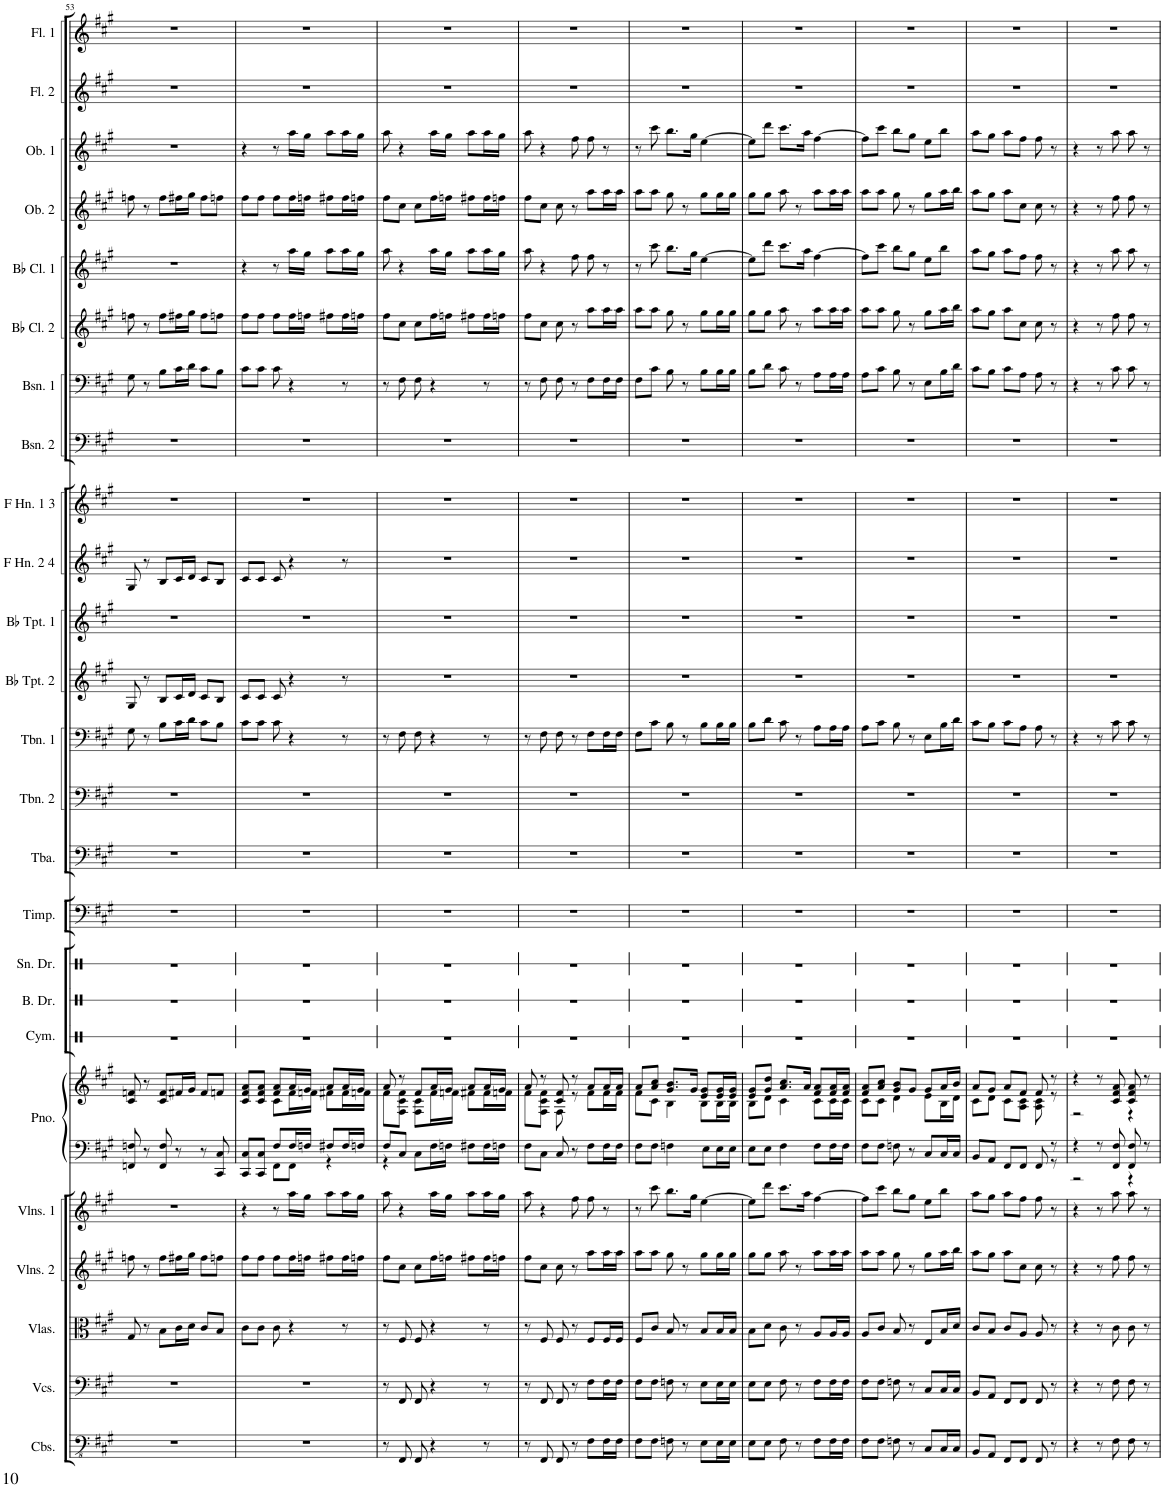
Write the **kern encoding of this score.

**kern	**kern	**kern	**kern	**kern	**kern	**kern	**kern	**kern	**kern	**kern	**kern	**kern	**kern	**kern	**kern	**kern	**kern	**kern	**kern	**kern	**kern	**kern	**kern	**kern	**kern
*part25	*part24	*part23	*part22	*part21	*part20	*part20	*part19	*part18	*part17	*part16	*part15	*part14	*part13	*part12	*part11	*part10	*part9	*part8	*part7	*part6	*part5	*part4	*part3	*part2	*part1
*staff26	*staff25	*staff24	*staff23	*staff22	*staff21	*staff20	*staff19	*staff18	*staff17	*staff16	*staff15	*staff14	*staff13	*staff12	*staff11	*staff10	*staff9	*staff8	*staff7	*staff6	*staff5	*staff4	*staff3	*staff2	*staff1
*I"Contrabasses	*I"Violoncellos	*I"Violas	*I"Violins 2	*I"Violins 1	*I"Piano	*	*I"Cymbal	*I"Bass Drum	*I"Snare Drum	*I"Timpani	*I"Tuba	*I"Trombone 2	*I"Trombone 1	*I"Bb Trumpet 2	*I"Bb Trumpet 1	*I"F Horn 2 &amp; 4	*I"F Horn 1 &amp; 3	*I"Bassoon 2	*I"Bassoon 1	*I"Bb Clarinet 2	*I"Bb Clarinet 1	*I"Oboe 2	*I"Oboe 1	*I"Flute 2	*I"Flute 1
*I'Cbs.	*I'Vcs.	*I'Vlas.	*I'Vlns. 2	*I'Vlns. 1	*I'Pno.	*	*I'Cym.	*I'B. Dr.	*I'Sn. Dr.	*I'Timp.	*I'Tba.	*I'Tbn. 2	*I'Tbn. 1	*I'Bb Tpt. 2	*I'Bb Tpt. 1	*I'F Hn. 2 4	*I'F Hn. 1 3	*I'Bsn. 2	*I'Bsn. 1	*I'Bb Cl. 2	*I'Bb Cl. 1	*I'Ob. 2	*I'Ob. 1	*I'Fl. 2	*I'Fl. 1
!!LO:PB:g=z
*clefFv4	*clefF4	*clefC3	*clefG2	*clefG2	*clefF4	*clefG2	*clefX	*clefX	*clefX	*clefF4	*clefF4	*clefF4	*clefF4	*clefG2	*clefG2	*clefG2	*clefG2	*clefF4	*clefF4	*clefG2	*clefG2	*clefG2	*clefG2	*clefG2	*clefG2
*	*	*	*	*	*	*	*	*	*	*	*	*	*	*Trd1c2	*Trd1c2	*Trd4c7	*Trd4c7	*	*	*Trd1c2	*Trd1c2	*	*	*	*
*k[f#c#g#]	*k[f#c#g#]	*k[f#c#g#]	*k[f#c#g#]	*k[f#c#g#]	*k[f#c#g#]	*k[f#c#g#]	*k[]	*k[]	*k[]	*k[f#c#g#]	*k[f#c#g#]	*k[f#c#g#]	*k[f#c#g#]	*k[f#c#g#]	*k[f#c#g#]	*k[f#c#g#]	*k[f#c#g#]	*k[f#c#g#]	*k[f#c#g#]	*k[f#c#g#]	*k[f#c#g#]	*k[f#c#g#]	*k[f#c#g#]	*k[f#c#g#]	*k[f#c#g#]
*M3/4	*M3/4	*M3/4	*M3/4	*M3/4	*M3/4	*M3/4	*M3/4	*M3/4	*M3/4	*M3/4	*M3/4	*M3/4	*M3/4	*M3/4	*M3/4	*M3/4	*M3/4	*M3/4	*M3/4	*M3/4	*M3/4	*M3/4	*M3/4	*M3/4	*M3/4
=53	=53	=53	=53	=53	=53	=53	=53	=53	=53	=53	=53	=53	=53	=53	=53	=53	=53	=53	=53	=53	=53	=53	=53	=53	=53
2.r	2.r	8G#/	8ffn\	2.r	8FFn/ 8Fn/	8c#/ 8fn/	2.r	2.r	2.r	2.r	2.r	2.r	8G#\	8G#/	2.r	8G#/	2.r	2.r	8G#\	8ffn\	2.r	8ffn\	2.r	2.r	2.r
.	.	8r	8r	.	8r	8r	.	.	.	.	.	.	8r	8r	.	8r	.	.	8r	8r	.	8r	.	.	.
.	.	8B\L	8ff\L	.	8FF/ 8F/	8c#/ 8f/L	.	.	.	.	.	.	8B\L	8B/L	.	8B/L	.	.	8B\L	8ff\L	.	8ff\L	.	.	.
.	.	16c#\L	16ff#X\L	.	8r	16f#X/L	.	.	.	.	.	.	16c#\L	16c#/L	.	16c#/L	.	.	16c#\L	16ff#X\L	.	16ff#X\L	.	.	.
.	.	16d\JJ	16gg#\JJ	.	.	16g#/JJ	.	.	.	.	.	.	16d\JJ	16d/JJ	.	16d/JJ	.	.	16d\JJ	16gg#\JJ	.	16gg#\JJ	.	.	.
.	.	8c#/L	8ff#\L	.	8r	8f#/L	.	.	.	.	.	.	8c#\L	8c#/L	.	8c#/L	.	.	8c#\L	8ff#\L	.	8ff#\L	.	.	.
.	.	8B/J	8ffn\J	.	8CC#/ 8C#/	8fn/J	.	.	.	.	.	.	8B\J	8B/J	.	8B/J	.	.	8B\J	8ffn\J	.	8ffn\J	.	.	.
=54	=54	=54	=54	=54	=54	=54	=54	=54	=54	=54	=54	=54	=54	=54	=54	=54	=54	=54	=54	=54	=54	=54	=54	=54	=54
*	*	*	*	*	*^	*^	*	*	*	*	*	*	*	*	*	*	*	*	*	*	*	*	*	*	*
2.r	2.r	8c#\L	8ff#\L	4r	8CC#/ 8C#/L	4ryy	8c#/ 8f#/ 8a/L	4ryy	2.r	2.r	2.r	2.r	2.r	2.r	8c#\L	8c#/L	2.r	8c#/L	2.r	2.r	8c#\L	8ff#\L	4r	8ff#\L	4r	2.r	2.r
.	.	8c#\J	8ff#\J	.	8CC#/ 8C#/J	.	8c#/ 8f#/ 8a/J	.	.	.	.	.	.	.	8c#\J	8c#/J	.	8c#/J	.	.	8c#\J	8ff#\J	.	8ff#\J	.	.	.
.	.	8c#\	8ff#\L	8r	8F#/L	8FF#\L	8f#/ 8a/L	8c#\L	.	.	.	.	.	.	8c#\	8c#/	.	8c#/	.	.	8c#\	8ff#\L	8r	8ff#\L	8r	.	.
.	.	4r	16ff#\L	16aa\LL	16F#/L	8FF#\J	16a/L	16f#\L	.	.	.	.	.	.	4r	4r	.	4r	.	.	4r	16ff#\L	16aa\LL	16ff#\L	16aa\LL	.	.
.	.	.	16ffn\JJ	16gg#\JJ	16Fn/JJ	.	16g#/JJ	16fn\JJ	.	.	.	.	.	.	.	.	.	.	.	.	.	16ffn\JJ	16gg#\JJ	16ffn\JJ	16gg#\JJ	.	.
.	.	.	8ff#X\L	8aa\L	8F#X/L	4r	8a/L	8f#X\L	.	.	.	.	.	.	.	.	.	.	.	.	.	8ff#X\L	8aa\L	8ff#X\L	8aa\L	.	.
.	.	8r	16ff#\L	16aa\L	16F#/L	.	16a/L	16f#\L	.	.	.	.	.	.	8r	8r	.	8r	.	.	8r	16ff#\L	16aa\L	16ff#\L	16aa\L	.	.
.	.	.	16ffn\JJ	16gg#\JJ	16Fn/JJ	.	16g#/JJ	16fn\JJ	.	.	.	.	.	.	.	.	.	.	.	.	.	16ffn\JJ	16gg#\JJ	16ffn\JJ	16gg#\JJ	.	.
=55	=55	=55	=55	=55	=55	=55	=55	=55	=55	=55	=55	=55	=55	=55	=55	=55	=55	=55	=55	=55	=55	=55	=55	=55	=55	=55	=55
8r	8r	8r	8ff#\L	8aa\	8F#/L	4r	8a/	8f#\L	2.r	2.r	2.r	2.r	2.r	2.r	8r	2.r	2.r	2.r	2.r	2.r	8r	8ff#\L	8aa\	8ff#\L	8aa\	2.r	2.r
8FFF#/	8FF#/	8F#/	8cc#\J	4r	8C#/J	.	8r	8F#\ 8c#\ 8f#\J	.	.	.	.	.	.	8F#\	.	.	.	.	.	8F#\	8cc#\J	4r	8cc#\J	4r	.	.
8FFF#/	8FF#/	8F#/	8cc#\L	.	8C#\L	2ryy	8f#/L	8F#\ 8c#\L	.	.	.	.	.	.	8F#\	.	.	.	.	.	8F#\	8cc#\L	.	8cc#\L	.	.	.
4r	4r	4r	16ff#\L	16aa\LL	16F#\L	.	16a/L	16f#\L	.	.	.	.	.	.	4r	.	.	.	.	.	4r	16ff#\L	16aa\LL	16ff#\L	16aa\LL	.	.
.	.	.	16ffn\JJ	16gg#\JJ	16Fn\JJ	.	16g#/JJ	16fn\JJ	.	.	.	.	.	.	.	.	.	.	.	.	.	16ffn\JJ	16gg#\JJ	16ffn\JJ	16gg#\JJ	.	.
.	.	.	8ff#X\L	8aa\L	8F#X\L	.	8a/L	8f#X\L	.	.	.	.	.	.	.	.	.	.	.	.	.	8ff#X\L	8aa\L	8ff#X\L	8aa\L	.	.
8r	8r	8r	16ff#\L	16aa\L	16F#\L	.	16a/L	16f#\L	.	.	.	.	.	.	8r	.	.	.	.	.	8r	16ff#\L	16aa\L	16ff#\L	16aa\L	.	.
.	.	.	16ffn\JJ	16gg#\JJ	16Fn\JJ	.	16g#/JJ	16fn\JJ	.	.	.	.	.	.	.	.	.	.	.	.	.	16ffn\JJ	16gg#\JJ	16ffn\JJ	16gg#\JJ	.	.
*	*	*	*	*	*v	*v	*	*	*	*	*	*	*	*	*	*	*	*	*	*	*	*	*	*	*	*	*
=56	=56	=56	=56	=56	=56	=56	=56	=56	=56	=56	=56	=56	=56	=56	=56	=56	=56	=56	=56	=56	=56	=56	=56	=56	=56	=56
8r	8r	8r	8ff#\L	8aa\	8F#\L	8a/	8f#\L	2.r	2.r	2.r	2.r	2.r	2.r	8r	2.r	2.r	2.r	2.r	2.r	8r	8ff#\L	8aa\	8ff#\L	8aa\	2.r	2.r
8FFF#/	8FF#/	8F#/	8cc#\J	4r	8C#\J	8r	8F#\ 8c#\ 8f#\J	.	.	.	.	.	.	8F#\	.	.	.	.	.	8F#\	8cc#\J	4r	8cc#\J	4r	.	.
8FFF#/	8FF#/	8F#/	8cc#\	.	8C#/	8c#/ 8f#/	8F#\	.	.	.	.	.	.	8F#\	.	.	.	.	.	8F#\	8cc#\	.	8cc#\	.	.	.
8r	8r	8r	8r	8ff#\	8r	8r	8r	.	.	.	.	.	.	8r	.	.	.	.	.	8r	8r	8ff#\	8r	8ff#\	.	.
8FF#\L	8F#\L	8F#/L	8aa\L	8ff#\	8F#\L	8a/L	8f#\L	.	.	.	.	.	.	8F#\L	.	.	.	.	.	8F#\L	8aa\L	8ff#\	8aa\L	8ff#\	.	.
16FF#\L	16F#\L	16F#/L	16aa\L	8r	16F#\L	16a/L	16f#\L	.	.	.	.	.	.	16F#\L	.	.	.	.	.	16F#\L	16aa\L	8r	16aa\L	8r	.	.
16FF#\JJ	16F#\JJ	16F#/JJ	16aa\JJ	.	16F#\JJ	16a/JJ	16f#\JJ	.	.	.	.	.	.	16F#\JJ	.	.	.	.	.	16F#\JJ	16aa\JJ	.	16aa\JJ	.	.	.
=57	=57	=57	=57	=57	=57	=57	=57	=57	=57	=57	=57	=57	=57	=57	=57	=57	=57	=57	=57	=57	=57	=57	=57	=57	=57	=57
8FF#\L	8F#\L	8F#/L	8aa\L	8r	8F#\L	8a/L	8f#\L	2.r	2.r	2.r	2.r	2.r	2.r	8F#\L	2.r	2.r	2.r	2.r	2.r	8F#\L	8aa\L	8r	8aa\L	8r	2.r	2.r
8FF#\J	8F#\J	8c#/J	8aa\J	8ccc#\	8F#\J	8a/ 8cc#/J	8c#\J	.	.	.	.	.	.	8c#\J	.	.	.	.	.	8c#\J	8aa\J	8ccc#\	8aa\J	8ccc#\	.	.
8FFn\	8Fn\	8B/	8gg#\	8.bb\L	4Fn\	8.g#/ 8.b/L	4B\	.	.	.	.	.	.	8B\	.	.	.	.	.	8B\	8gg#\	8.bb\L	8gg#\	8.bb\L	.	.
8r	8r	8r	8r	.	.	.	.	.	.	.	.	.	.	8r	.	.	.	.	.	8r	8r	.	8r	.	.	.
.	.	.	.	16gg#\Jk	.	16g#/Jk	.	.	.	.	.	.	.	.	.	.	.	.	.	.	.	16gg#\Jk	.	16gg#\Jk	.	.
8EE\L	8E\L	8B/L	8gg#\L	[4ee\	8E\L	8e/ 8g#/L	8B\L	.	.	.	.	.	.	8B\L	.	.	.	.	.	8B\L	8gg#\L	[4ee\	8gg#\L	[4ee\	.	.
16EE\L	16E\L	16B/L	16gg#\L	.	16E\L	16e/ 16g#/L	16B\L	.	.	.	.	.	.	16B\L	.	.	.	.	.	16B\L	16gg#\L	.	16gg#\L	.	.	.
16EE\JJ	16E\JJ	16B/JJ	16gg#\JJ	.	16E\JJ	16e/ 16g#/JJ	16B\JJ	.	.	.	.	.	.	16B\JJ	.	.	.	.	.	16B\JJ	16gg#\JJ	.	16gg#\JJ	.	.	.
=58	=58	=58	=58	=58	=58	=58	=58	=58	=58	=58	=58	=58	=58	=58	=58	=58	=58	=58	=58	=58	=58	=58	=58	=58	=58	=58
8EE\L	8E\L	8B\L	8gg#\L	8ee\L]	8E\L	8e/ 8g#/L	8B\L	2.r	2.r	2.r	2.r	2.r	2.r	8B\L	2.r	2.r	2.r	2.r	2.r	8B\L	8gg#\L	8ee\L]	8gg#\L	8ee\L]	2.r	2.r
8EE\J	8E\J	8d\J	8gg#\J	8ddd\J	8E\J	8g#/ 8dd/J	8d\J	.	.	.	.	.	.	8d\J	.	.	.	.	.	8d\J	8gg#\J	8ddd\J	8gg#\J	8ddd\J	.	.
8FF#\	8F#\	8c#\	8aa\	8.ccc#\L	4F#\	8.a/ 8.cc#/L	4c#\	.	.	.	.	.	.	8c#\	.	.	.	.	.	8c#\	8aa\	8.ccc#\L	8aa\	8.ccc#\L	.	.
8r	8r	8r	8r	.	.	.	.	.	.	.	.	.	.	8r	.	.	.	.	.	8r	8r	.	8r	.	.	.
.	.	.	.	16aa\Jk	.	16a/Jk	.	.	.	.	.	.	.	.	.	.	.	.	.	.	.	16aa\Jk	.	16aa\Jk	.	.
8FF#\L	8F#\L	8A/L	8aa\L	[4ff#\	8F#\L	8f#/ 8a/L	8c#\L	.	.	.	.	.	.	8A\L	.	.	.	.	.	8A\L	8aa\L	[4ff#\	8aa\L	[4ff#\	.	.
16FF#\L	16F#\L	16A/L	16aa\L	.	16F#\L	16f#/ 16a/L	16c#\L	.	.	.	.	.	.	16A\L	.	.	.	.	.	16A\L	16aa\L	.	16aa\L	.	.	.
16FF#\JJ	16F#\JJ	16A/JJ	16aa\JJ	.	16F#\JJ	16f#/ 16a/JJ	16c#\JJ	.	.	.	.	.	.	16A\JJ	.	.	.	.	.	16A\JJ	16aa\JJ	.	16aa\JJ	.	.	.
=59	=59	=59	=59	=59	=59	=59	=59	=59	=59	=59	=59	=59	=59	=59	=59	=59	=59	=59	=59	=59	=59	=59	=59	=59	=59	=59
8FF#\L	8F#\L	8A/L	8aa\L	8ff#\L]	8F#\L	8f#/ 8a/L	8c#\L	2.r	2.r	2.r	2.r	2.r	2.r	8A\L	2.r	2.r	2.r	2.r	2.r	8A\L	8aa\L	8ff#\L]	8aa\L	8ff#\L]	2.r	2.r
8FF#\J	8F#\J	8c#/J	8aa\J	8ccc#\J	8F#\J	8a/ 8cc#/J	8c#\J	.	.	.	.	.	.	8c#\J	.	.	.	.	.	8c#\J	8aa\J	8ccc#\J	8aa\J	8ccc#\J	.	.
8FFn\	8Fn\	8B/	8gg#\	8bb\L	8Fn\	8g#/ 8b/L	4d\	.	.	.	.	.	.	8B\	.	.	.	.	.	8B\	8gg#\	8bb\L	8gg#\	8bb\L	.	.
8r	8r	8r	8r	8gg#\J	8r	8g#/J	.	.	.	.	.	.	.	8r	.	.	.	.	.	8r	8r	8gg#\J	8r	8gg#\J	.	.
8CC#/L	8C#/L	8E/L	8gg#\L	8ee\L	8C#/L	8g#/L	8e\L	.	.	.	.	.	.	8E\L	.	.	.	.	.	8E\L	8gg#\L	8ee\L	8gg#\L	8ee\L	.	.
16CC#/L	16C#/L	16B/L	16aa\L	8bb\J	16C#/L	16a/L	16B\L	.	.	.	.	.	.	16B\L	.	.	.	.	.	16B\L	16aa\L	8bb\J	16aa\L	8bb\J	.	.
16CC#/JJ	16C#/JJ	16d/JJ	16bb\JJ	.	16C#/JJ	16b/JJ	16d\JJ	.	.	.	.	.	.	16d\JJ	.	.	.	.	.	16d\JJ	16bb\JJ	.	16bb\JJ	.	.	.
=60	=60	=60	=60	=60	=60	=60	=60	=60	=60	=60	=60	=60	=60	=60	=60	=60	=60	=60	=60	=60	=60	=60	=60	=60	=60	=60
*	*	*	*	*	*^	*	*	*	*	*	*	*	*	*	*	*	*	*	*	*	*	*	*	*	*	*
8BBB/L	8BB/L	8c#/L	8aa\L	8aa\L	8BB/L	8ryy	8a/L	8c#\L	2.r	2.r	2.r	2.r	2.r	2.r	8c#\L	2.r	2.r	2.r	2.r	2.r	8c#\L	8aa\L	8aa\L	8aa\L	8aa\L	2.r	2.r
*	*	*	*	*	*v	*v	*	*	*	*	*	*	*	*	*	*	*	*	*	*	*	*	*	*	*	*	*
8AAA/J	8AA/J	8B/J	8gg#\J	8gg#\J	8AA/J	8g#/J	8d\J	.	.	.	.	.	.	8B\J	.	.	.	.	.	8B\J	8gg#\J	8gg#\J	8gg#\J	8gg#\J	.	.
8FFF#/L	8FF#/L	8c#/L	8aa\L	8aa\L	8FF#/L	8a/L	8c#\L	.	.	.	.	.	.	8c#\L	.	.	.	.	.	8c#\L	8aa\L	8aa\L	8aa\L	8aa\L	.	.
8FFF#/J	8FF#/J	8A/J	8cc#\J	8ff#\J	8FF#/J	8f#/J	8A\ 8c#\J	.	.	.	.	.	.	8A\J	.	.	.	.	.	8A\J	8cc#\J	8ff#\J	8cc#\J	8ff#\J	.	.
8FFF#/	8FF#/	8A/	8cc#\	8ff#\	8FF#/	8f#/	8A\ 8c#\	.	.	.	.	.	.	8A\	.	.	.	.	.	8A\	8cc#\	8ff#\	8cc#\	8ff#\	.	.
*	*	*	*	*	*^	*	*	*	*	*	*	*	*	*	*	*	*	*	*	*	*	*	*	*	*	*
8r	8r	8r	8r	8r	8r	8r	8r	8r	.	.	.	.	.	.	8r	.	.	.	.	.	8r	8r	8r	8r	8r	.	.
=61	=61	=61	=61	=61	=61	=61	=61	=61	=61	=61	=61	=61	=61	=61	=61	=61	=61	=61	=61	=61	=61	=61	=61	=61	=61	=61	=61
4r	4r	4r	4r	4r	4r	2r	4r	2r	2.r	2.r	2.r	2.r	2.r	2.r	4r	2.r	2.r	2.r	2.r	2.r	4r	4r	4r	4r	4r	2.r	2.r
8r	8r	8r	8r	8r	8r	.	8r	.	.	.	.	.	.	.	8r	.	.	.	.	.	8r	8r	8r	8r	8r	.	.
8FF#\	8F#\	8c#\	8ff#\	8aa\	8FF#/ 8F#/	.	8c#/ 8f#/ 8a/	.	.	.	.	.	.	.	8c#\	.	.	.	.	.	8c#\	8ff#\	8aa\	8ff#\	8aa\	.	.
8FF#\	8F#\	8c#\	8ff#\	8aa\	8FF#/ 8F#/	4r	8c#/ 8f#/ 8a/	4r	.	.	.	.	.	.	8c#\	.	.	.	.	.	8c#\	8ff#\	8aa\	8ff#\	8aa\	.	.
8r	8r	8r	8r	8r	8r	.	8r	.	.	.	.	.	.	.	8r	.	.	.	.	.	8r	8r	8r	8r	8r	.	.
*	*	*	*	*	*v	*v	*	*	*	*	*	*	*	*	*	*	*	*	*	*	*	*	*	*	*	*	*
*	*	*	*	*	*	*v	*v	*	*	*	*	*	*	*	*	*	*	*	*	*	*	*	*	*	*	*
=	=	=	=	=	=	=	=	=	=	=	=	=	=	=	=	=	=	=	=	=	=	=	=	=	=
*-	*-	*-	*-	*-	*-	*-	*-	*-	*-	*-	*-	*-	*-	*-	*-	*-	*-	*-	*-	*-	*-	*-	*-	*-	*-
